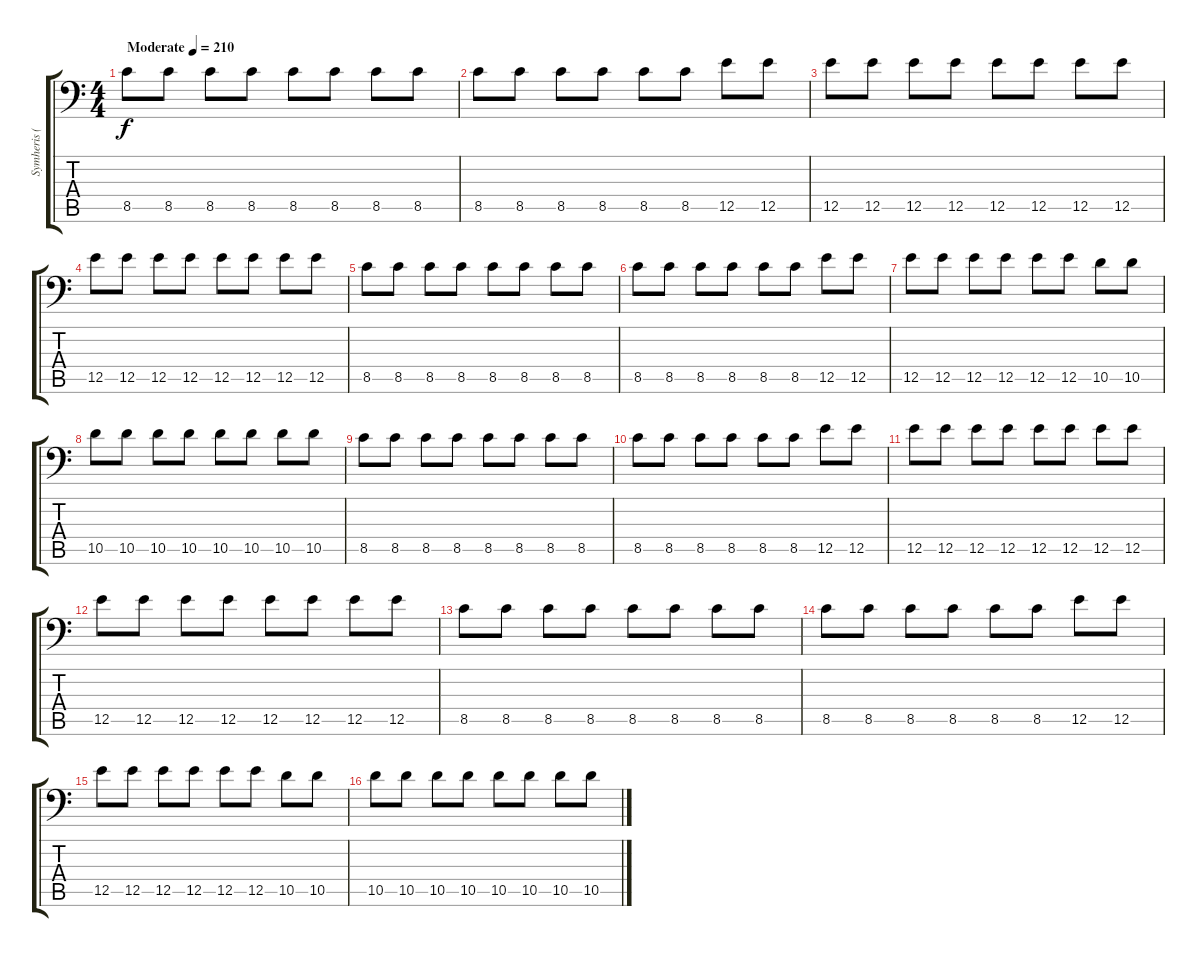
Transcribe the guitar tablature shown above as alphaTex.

\track ("Symheris (Lead)" "Symheris (") {instrument distortionguitar}
\staff {score tabs}
\tuning (B3 Gb3 D3 A2 E2 A1) {hide}
\ts (4 4)
\tempo (210 "Moderate")
\clef f4
\ks c
8.5.8{dy f instrument distortionguitar} 8.5.8 8.5.8 8.5.8 8.5.8 8.5.8 8.5.8 8.5.8 |
8.5.8 8.5.8 8.5.8 8.5.8 8.5.8 8.5.8 12.5.8 12.5.8 |
12.5.8 12.5.8 12.5.8 12.5.8 12.5.8 12.5.8 12.5.8 12.5.8 |
12.5.8 12.5.8 12.5.8 12.5.8 12.5.8 12.5.8 12.5.8 12.5.8 |
8.5.8 8.5.8 8.5.8 8.5.8 8.5.8 8.5.8 8.5.8 8.5.8 |
8.5.8 8.5.8 8.5.8 8.5.8 8.5.8 8.5.8 12.5.8 12.5.8 |
12.5.8 12.5.8 12.5.8 12.5.8 12.5.8 12.5.8 10.5.8 10.5.8 |
10.5.8 10.5.8 10.5.8 10.5.8 10.5.8 10.5.8 10.5.8 10.5.8 |
8.5.8 8.5.8 8.5.8 8.5.8 8.5.8 8.5.8 8.5.8 8.5.8 |
8.5.8 8.5.8 8.5.8 8.5.8 8.5.8 8.5.8 12.5.8 12.5.8 |
12.5.8 12.5.8 12.5.8 12.5.8 12.5.8 12.5.8 12.5.8 12.5.8 |
12.5.8 12.5.8 12.5.8 12.5.8 12.5.8 12.5.8 12.5.8 12.5.8 |
8.5.8 8.5.8 8.5.8 8.5.8 8.5.8 8.5.8 8.5.8 8.5.8 |
8.5.8 8.5.8 8.5.8 8.5.8 8.5.8 8.5.8 12.5.8 12.5.8 |
12.5.8 12.5.8 12.5.8 12.5.8 12.5.8 12.5.8 10.5.8 10.5.8 |
10.5.8 10.5.8 10.5.8 10.5.8 10.5.8 10.5.8 10.5.8 10.5.8
